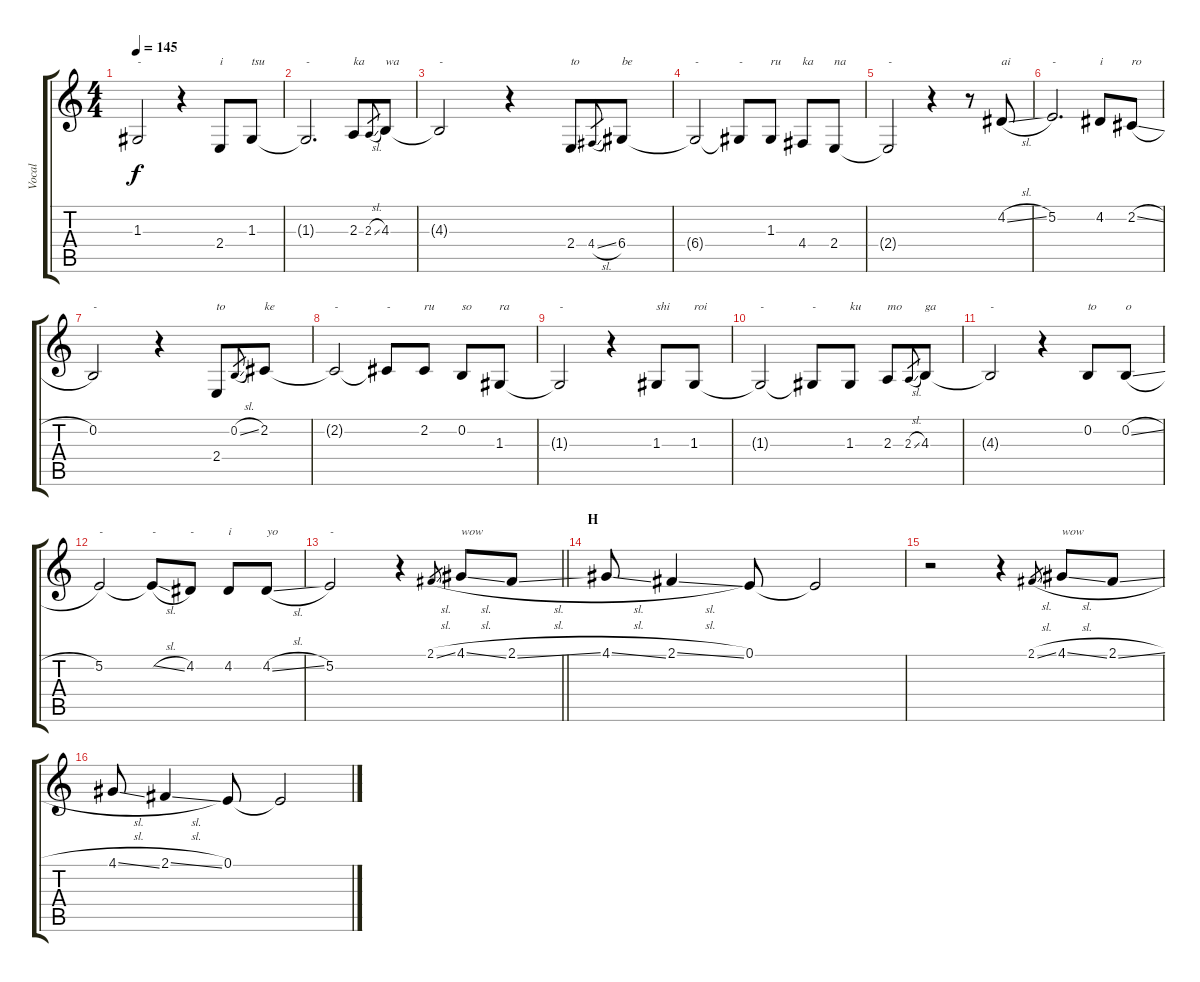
\track ("Vocal" "Vocal") {instrument clarinet}
\staff {score tabs}
\tuning (E4 B3 G3 D3 A2 E2) {hide}
\ts (4 4)
\tempo 145
\clef g2
\ks c
1.3{t}.2{txt "-" dy f} r.4 2.4.8{txt "i"} 1.3.8{txt "tsu"} |
1.3{t}.2{d txt "-"} 2.3.8{txt "ka"} 2.3{sl}.8{gr} 4.3.8{txt "wa"} |
4.3{t}.2{txt "-"} r.4 2.4.8{txt "to"} 4.4{sl}.8{gr} 6.4.8{txt "be"} |
6.4{t}.2{txt "-"} 6.4{t}.8{txt "-"} 1.3.8{txt "ru"} 4.4.8{txt "ka"} 2.4.8{txt "na"} |
2.4{t}.2{txt "-"} r.4 r.8 4.2{sl}.8{txt "ai"} |
5.2.2{d txt "-"} 4.2.8{txt "i"} 2.2{sl}.8{txt "ro"} |
0.2.2{txt "-"} r.4 2.4.8{txt "to"} 0.2{sl}.8{gr} 2.2.8{txt "ke"} |
2.2{t}.2{txt "-"} 2.2{t}.8{txt "-"} 2.2.8{txt "ru"} 0.2.8{txt "so"} 1.3.8{txt "ra"} |
1.3{t}.2{txt "-"} r.4 1.3.8{txt "shi"} 1.3.8{txt "roi"} |
1.3{t}.2{txt "-"} 1.3{t}.8{txt "-"} 1.3.8{txt "ku"} 2.3.8{txt "mo"} 2.3{sl}.8{gr} 4.3.8{txt "ga"} |
4.3{t}.2{txt "-"} r.4 0.2.8{txt "to"} 0.2{sl}.8{txt "o"} |
5.2.2{txt "-"} 5.2{sl t}.8{txt "-"} 4.2.8{txt "-"} 4.2.8{txt "i"} 4.2{sl}.8{txt "yo"} |
\barLineRight lightlight
5.2.2{txt "-"} r.4 2.1{sl}.8{gr} 4.1{sl}.8{txt "wow"} 2.1{sl}.8 |
\section ("" "H")
4.1{sl}.8 2.1{sl}.4 0.1.8 0.1{t}.2 |
r.2 r.4 2.1{sl}.8{gr} 4.1{sl}.8{txt "wow"} 2.1{sl}.8 |
4.1{sl}.8 2.1{sl}.4 0.1.8 0.1{t}.2
